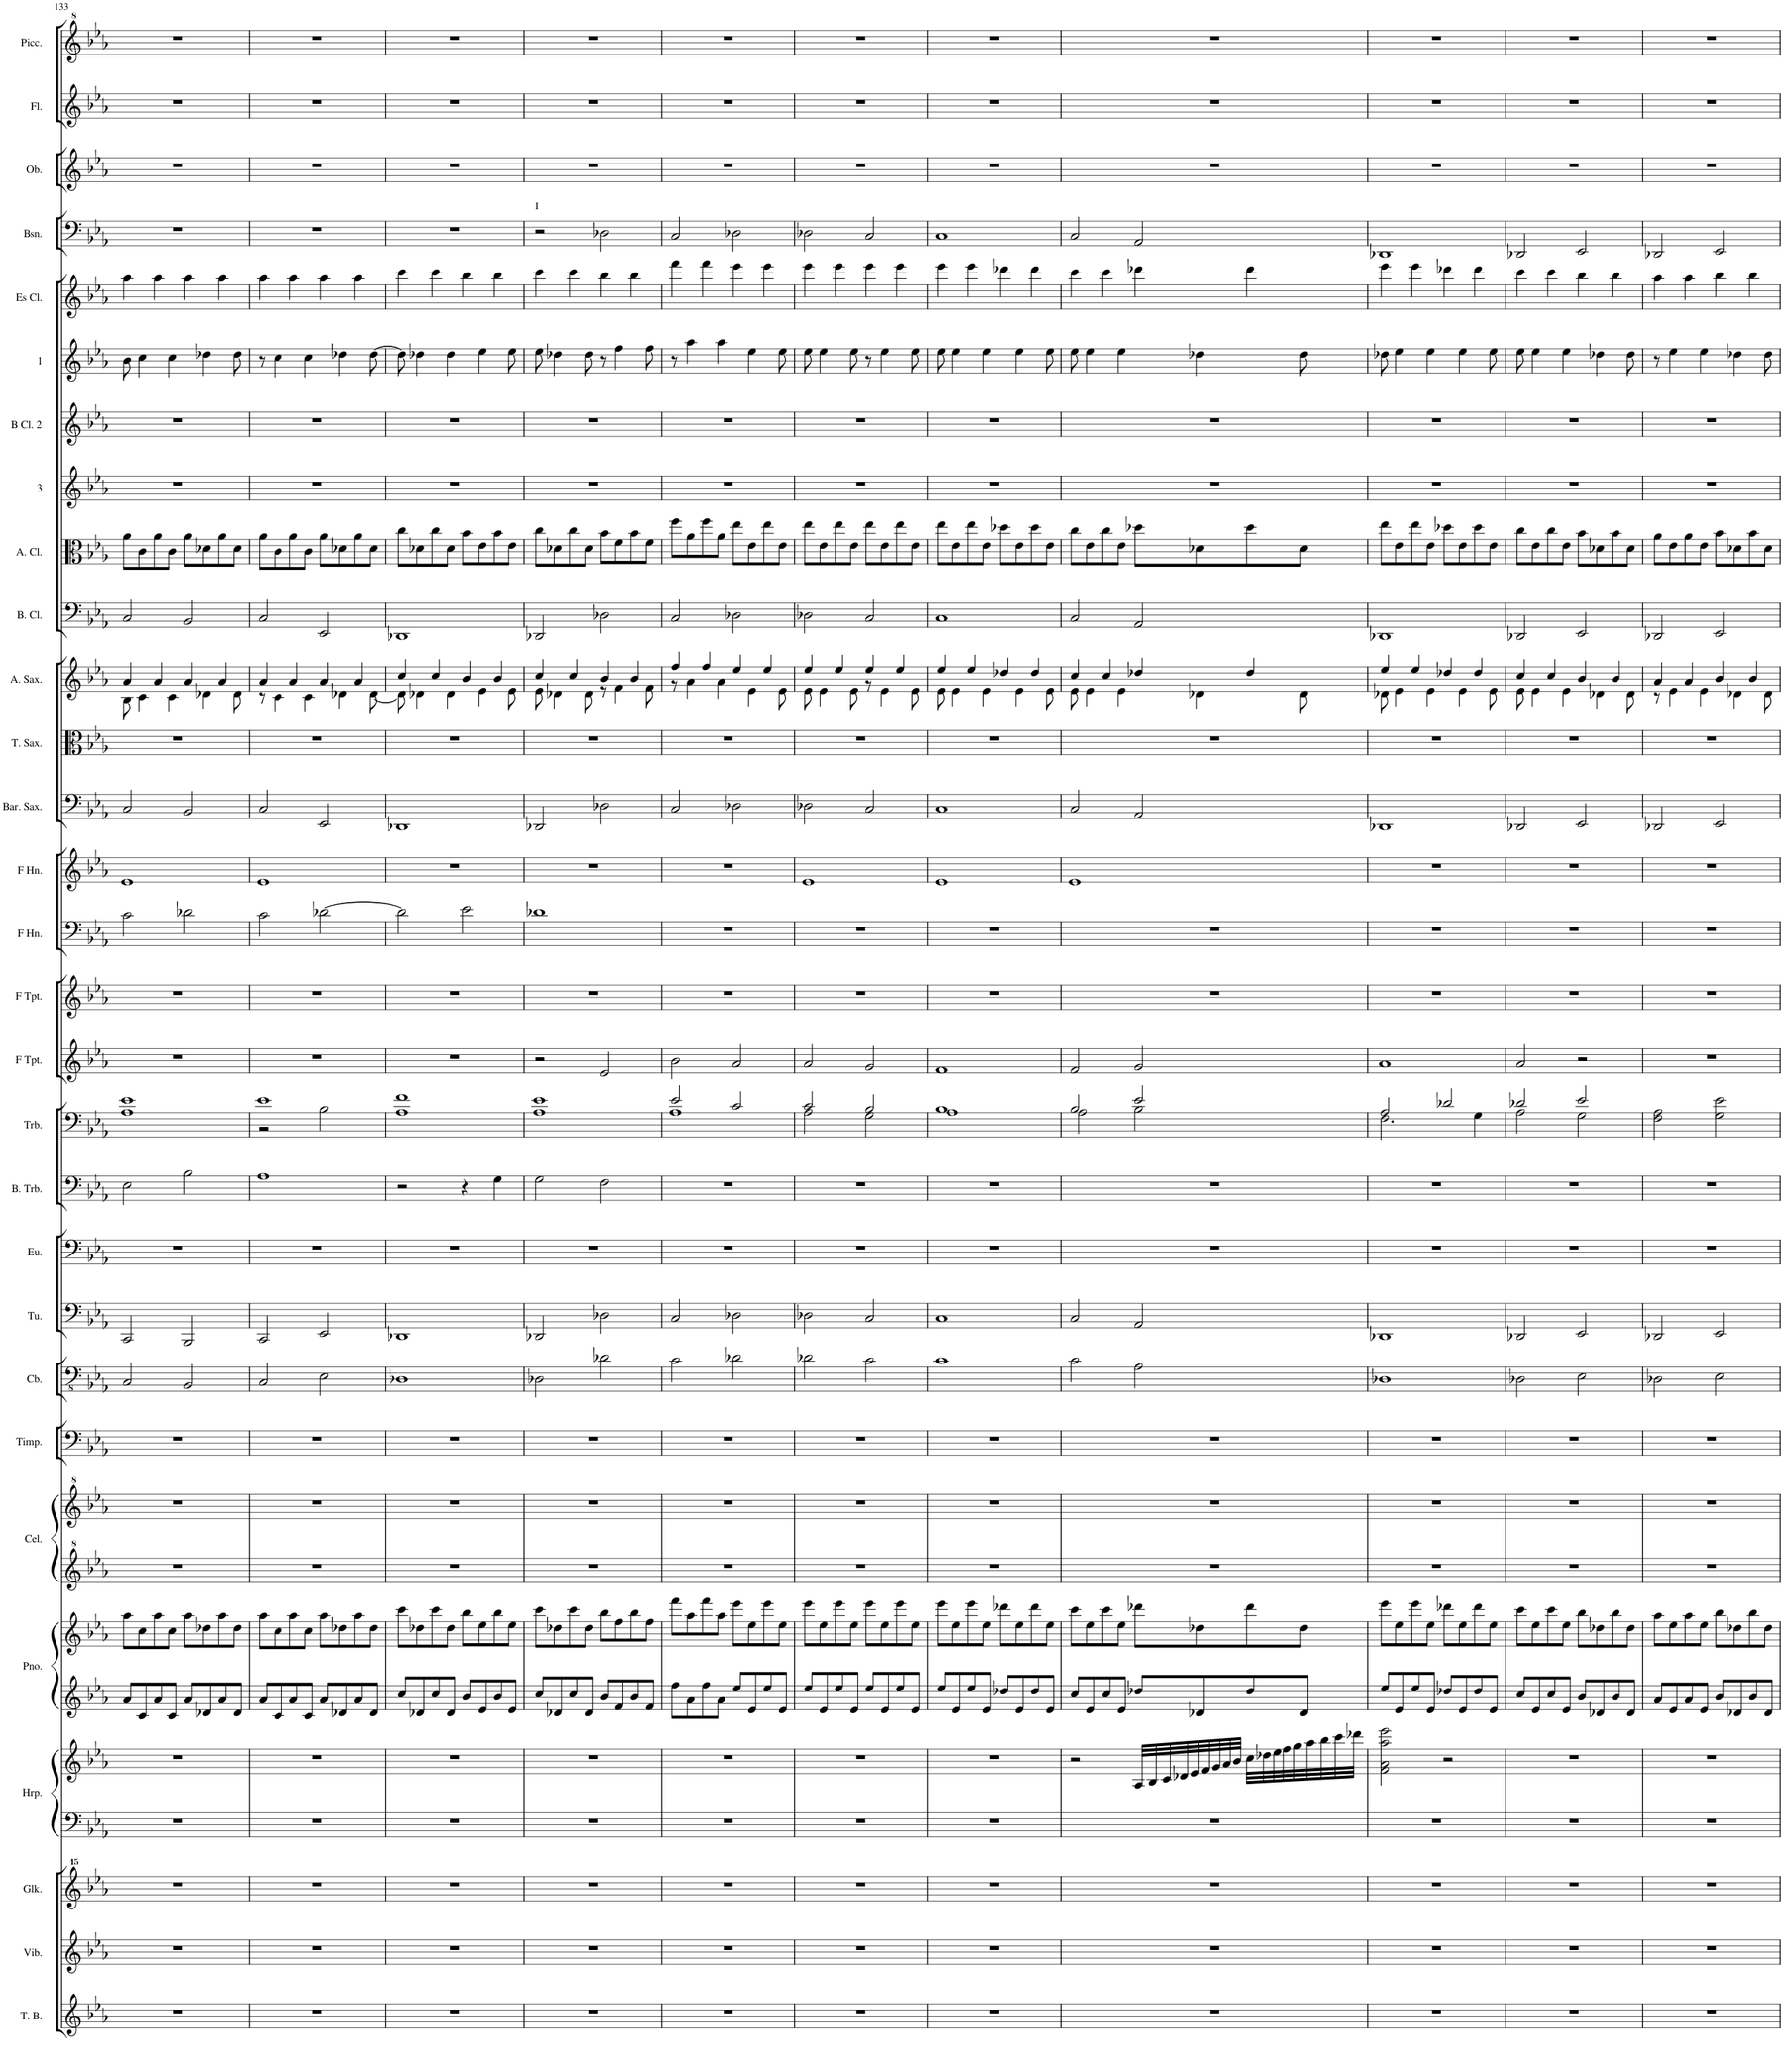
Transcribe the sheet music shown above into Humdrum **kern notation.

**kern	**kern	**kern	**kern	**kern	**kern	**kern	**kern	**kern	**kern	**kern	**kern	**kern	**kern	**kern	**kern	**kern	**kern	**kern	**kern	**kern	**kern	**kern	**kern	**kern	**kern	**kern	**kern	**kern	**kern	**kern	**kern
*part29	*part28	*part27	*part26	*part26	*part25	*part25	*part24	*part24	*part23	*part22	*part21	*part20	*part19	*part18	*part17	*part16	*part15	*part14	*part13	*part12	*part11	*part10	*part9	*part8	*part7	*part6	*part5	*part4	*part3	*part2	*part1
*staff32	*staff31	*staff30	*staff29	*staff28	*staff27	*staff26	*staff25	*staff24	*staff23	*staff22	*staff21	*staff20	*staff19	*staff18	*staff17	*staff16	*staff15	*staff14	*staff13	*staff12	*staff11	*staff10	*staff9	*staff8	*staff7	*staff6	*staff5	*staff4	*staff3	*staff2	*staff1
*I"Tubular Bells (Es-B-Es-F)	*I"Vibraphone	*I"Glockenspiel	*I"Harp	*	*I"Piano	*	*I"Celesta	*	*I"Timpani (F-B-Es)	*I"Double Bass	*I"Tuba	*I"Euphonium	*I"Bass Trombone	*I"Trombone	*I"F Trumpet	*I"F Trumpet	*I"F Horn	*I"F Horn	*I"Baritone Saxophone	*I"Tenor Saxophone	*I"Alto Saxophone	*I"Bass Clarinet	*I"Alto Clarinet	*I"3	*I"B Clarinet 2	*I"1	*I"Es Clarinet	*I"Bassoon	*I"Oboe	*I"Flute	*I"Piccolo
*I'T. B.	*I'Vib.	*I'Glk.	*I'Hrp.	*	*I'Pno.	*	*I'Cel.	*	*I'Timp.	*	*I'Tu.	*I'Eu.	*I'B. Trb.	*I'Trb.	*I'F Tpt.	*I'F Tpt.	*I'F Hn.	*I'F Hn.	*I'Bar. Sax.	*I'T. Sax.	*I'A. Sax.	*I'B. Cl.	*I'A. Cl.	*	*I'B Cl. 2	*	*I'Es Cl.	*I'Bsn.	*I'Ob.	*I'Fl.	*I'Picc.
!!LO:PB:g=z
*clefG2	*clefG2	*clefG^^2	*clefF4	*clefG2	*clefG2	*clefG2	*clefG^2	*clefG^2	*clefF4	*clefFv4	*clefF4	*clefF4	*clefF4	*clefF4	*clefG2	*clefG2	*clefF4	*clefG2	*clefF4	*clefC3	*clefG2	*clefF4	*clefC3	*clefG2	*clefG2	*clefG2	*clefG2	*clefF4	*clefG2	*clefG2	*clefG^2
*	*	*	*	*	*	*	*	*	*	*Trd7c12	*	*	*	*	*Trd1c2	*Trd1c2	*Trd4c7	*Trd4c7	*	*Trd8c14	*Trd5c9	*Trd8c14	*Trd1c2	*Trd1c2	*Trd1c2	*Trd1c2	*Trd-2c-3	*	*	*	*Trd-7c-12
*k[b-e-a-]	*k[b-e-a-]	*k[b-e-a-]	*k[b-e-a-]	*k[b-e-a-]	*k[b-e-a-]	*k[b-e-a-]	*k[b-e-a-]	*k[b-e-a-]	*k[b-e-a-]	*k[b-e-a-]	*k[b-e-a-]	*k[b-e-a-]	*k[b-e-a-]	*k[b-e-a-]	*k[b-e-a-]	*k[b-e-a-]	*k[b-e-a-]	*k[b-e-a-]	*k[b-e-a-]	*k[b-e-a-]	*k[b-e-a-]	*k[b-e-a-]	*k[b-e-a-]	*k[b-e-a-]	*k[b-e-a-]	*k[b-e-a-]	*k[b-e-a-]	*k[b-e-a-]	*k[b-e-a-]	*k[b-e-a-]	*k[b-e-a-]
*M4/4	*M4/4	*M4/4	*M4/4	*M4/4	*M4/4	*M4/4	*M4/4	*M4/4	*M4/4	*M4/4	*M4/4	*M4/4	*M4/4	*M4/4	*M4/4	*M4/4	*M4/4	*M4/4	*M4/4	*M4/4	*M4/4	*M4/4	*M4/4	*M4/4	*M4/4	*M4/4	*M4/4	*M4/4	*M4/4	*M4/4	*M4/4
=133	=133	=133	=133	=133	=133	=133	=133	=133	=133	=133	=133	=133	=133	=133	=133	=133	=133	=133	=133	=133	=133	=133	=133	=133	=133	=133	=133	=133	=133	=133	=133
*	*	*	*	*	*	*	*	*	*	*	*	*	*	*^	*	*	*	*	*	*	*^	*	*	*	*	*	*	*	*	*	*
1r	1r	1r	1r	1r	8a-/L	8aa-\L	1r	1r	1r	2CC/	2CC/	1r	2E-\	1e-	1A-	1r	1r	2c\	1e-	2C/	1r	4a-/	8B-\	2C/	8a-\L	1r	1r	8b-\	4aa-\	1r	1r	1r	1r
.	.	.	.	.	8c/	8cc\	.	.	.	.	.	.	.	.	.	.	.	.	.	.	.	.	4c\	.	8c\	.	.	4cc\	.	.	.	.	.
.	.	.	.	.	8a-/	8aa-\	.	.	.	.	.	.	.	.	.	.	.	.	.	.	.	4a-/	.	.	8a-\	.	.	.	4aa-\	.	.	.	.
.	.	.	.	.	8c/J	8cc\J	.	.	.	.	.	.	.	.	.	.	.	.	.	.	.	.	4c\	.	8c\J	.	.	4cc\	.	.	.	.	.
.	.	.	.	.	8a-/L	8aa-\L	.	.	.	2BBB-/	2BBB-/	.	2B-\	.	.	.	.	2d-X\	.	2BB-/	.	4a-/	.	2BB-/	8a-\L	.	.	.	4aa-\	.	.	.	.
.	.	.	.	.	8d-X/	8dd-X\	.	.	.	.	.	.	.	.	.	.	.	.	.	.	.	.	4d-X\	.	8d-X\	.	.	4dd-X\	.	.	.	.	.
.	.	.	.	.	8a-/	8aa-\	.	.	.	.	.	.	.	.	.	.	.	.	.	.	.	4a-/	.	.	8a-\	.	.	.	4aa-\	.	.	.	.
.	.	.	.	.	8d-/J	8dd-\J	.	.	.	.	.	.	.	.	.	.	.	.	.	.	.	.	8d-\	.	8d-\J	.	.	8dd-\	.	.	.	.	.
=134	=134	=134	=134	=134	=134	=134	=134	=134	=134	=134	=134	=134	=134	=134	=134	=134	=134	=134	=134	=134	=134	=134	=134	=134	=134	=134	=134	=134	=134	=134	=134	=134	=134
1r	1r	1r	1r	1r	8a-/L	8aa-\L	1r	1r	1r	2CC/	2CC/	1r	1A-	1e-	2r	1r	1r	2c\	1e-	2C/	1r	4a-/	8r	2C/	8a-\L	1r	1r	8r	4aa-\	1r	1r	1r	1r
.	.	.	.	.	8c/	8cc\	.	.	.	.	.	.	.	.	.	.	.	.	.	.	.	.	4c\	.	8c\	.	.	4cc\	.	.	.	.	.
.	.	.	.	.	8a-/	8aa-\	.	.	.	.	.	.	.	.	.	.	.	.	.	.	.	4a-/	.	.	8a-\	.	.	.	4aa-\	.	.	.	.
.	.	.	.	.	8c/J	8cc\J	.	.	.	.	.	.	.	.	.	.	.	.	.	.	.	.	4c\	.	8c\J	.	.	4cc\	.	.	.	.	.
.	.	.	.	.	8a-/L	8aa-\L	.	.	.	2EE-\	2EE-/	.	.	.	2B-\	.	.	[2d-X\	.	2EE-/	.	4a-/	.	2EE-/	8a-\L	.	.	.	4aa-\	.	.	.	.
.	.	.	.	.	8d-X/	8dd-X\	.	.	.	.	.	.	.	.	.	.	.	.	.	.	.	.	4d-X\	.	8d-X\	.	.	4dd-X\	.	.	.	.	.
.	.	.	.	.	8a-/	8aa-\	.	.	.	.	.	.	.	.	.	.	.	.	.	.	.	4a-/	.	.	8a-\	.	.	.	4aa-\	.	.	.	.
.	.	.	.	.	8d-/J	8dd-\J	.	.	.	.	.	.	.	.	.	.	.	.	.	.	.	.	[8d-\	.	8d-\J	.	.	[8dd-\	.	.	.	.	.
=135	=135	=135	=135	=135	=135	=135	=135	=135	=135	=135	=135	=135	=135	=135	=135	=135	=135	=135	=135	=135	=135	=135	=135	=135	=135	=135	=135	=135	=135	=135	=135	=135	=135
1r	1r	1r	1r	1r	8cc/L	8ccc\L	1r	1r	1r	1DD-X	1DD-X	1r	2r	1f	1A-	1r	1r	2d-\]	1r	1DD-X	1r	4cc/	8d-\]	1DD-X	8cc\L	1r	1r	8dd-\]	4ccc\	1r	1r	1r	1r
.	.	.	.	.	8d-X/	8dd-X\	.	.	.	.	.	.	.	.	.	.	.	.	.	.	.	.	4d-X\	.	8d-X\	.	.	4dd-X\	.	.	.	.	.
.	.	.	.	.	8cc/	8ccc\	.	.	.	.	.	.	.	.	.	.	.	.	.	.	.	4cc/	.	.	8cc\	.	.	.	4ccc\	.	.	.	.
.	.	.	.	.	8d-/J	8dd-\J	.	.	.	.	.	.	.	.	.	.	.	.	.	.	.	.	4d-\	.	8d-\J	.	.	4dd-\	.	.	.	.	.
.	.	.	.	.	8b-/L	8bb-\L	.	.	.	.	.	.	4r	.	.	.	.	2e-\	.	.	.	4b-/	.	.	8b-\L	.	.	.	4bb-\	.	.	.	.
.	.	.	.	.	8e-/	8ee-\	.	.	.	.	.	.	.	.	.	.	.	.	.	.	.	.	4e-\	.	8e-\	.	.	4ee-\	.	.	.	.	.
.	.	.	.	.	8b-/	8bb-\	.	.	.	.	.	.	4G\	.	.	.	.	.	.	.	.	4b-/	.	.	8b-\	.	.	.	4bb-\	.	.	.	.
.	.	.	.	.	8e-/J	8ee-\J	.	.	.	.	.	.	.	.	.	.	.	.	.	.	.	.	8e-\	.	8e-\J	.	.	8ee-\	.	.	.	.	.
=136	=136	=136	=136	=136	=136	=136	=136	=136	=136	=136	=136	=136	=136	=136	=136	=136	=136	=136	=136	=136	=136	=136	=136	=136	=136	=136	=136	=136	=136	=136	=136	=136	=136
!	!	!	!	!	!	!	!	!	!	!	!	!	!	!	!	!	!	!	!	!	!	!	!	!	!	!	!	!	!	!LO:TX:a:t=I	!	!	!
1r	1r	1r	1r	1r	8cc/L	8ccc\L	1r	1r	1r	2DD-X\	2DD-X/	1r	2G\	1e-	1A-	2r	1r	1d-X	1r	2DD-X/	1r	4cc/	8e-\	2DD-X/	8cc\L	1r	1r	8ee-\	4ccc\	2r	1r	1r	1r
.	.	.	.	.	8d-X/	8dd-X\	.	.	.	.	.	.	.	.	.	.	.	.	.	.	.	.	4d-X\	.	8d-X\	.	.	4dd-X\	.	.	.	.	.
.	.	.	.	.	8cc/	8ccc\	.	.	.	.	.	.	.	.	.	.	.	.	.	.	.	4cc/	.	.	8cc\	.	.	.	4ccc\	.	.	.	.
.	.	.	.	.	8d-/J	8dd-\J	.	.	.	.	.	.	.	.	.	.	.	.	.	.	.	.	8d-\	.	8d-\J	.	.	8dd-\	.	.	.	.	.
.	.	.	.	.	8b-/L	8bb-\L	.	.	.	2D-X\	2D-X\	.	2F\	.	.	2e-/	.	.	.	2D-X\	.	4b-/	8r	2D-X\	8b-\L	.	.	8r	4bb-\	2D-X\	.	.	.
.	.	.	.	.	8f/	8ff\	.	.	.	.	.	.	.	.	.	.	.	.	.	.	.	.	4f\	.	8f\	.	.	4ff\	.	.	.	.	.
.	.	.	.	.	8b-/	8bb-\	.	.	.	.	.	.	.	.	.	.	.	.	.	.	.	4b-/	.	.	8b-\	.	.	.	4bb-\	.	.	.	.
.	.	.	.	.	8f/J	8ff\J	.	.	.	.	.	.	.	.	.	.	.	.	.	.	.	.	8f\	.	8f\J	.	.	8ff\	.	.	.	.	.
=137	=137	=137	=137	=137	=137	=137	=137	=137	=137	=137	=137	=137	=137	=137	=137	=137	=137	=137	=137	=137	=137	=137	=137	=137	=137	=137	=137	=137	=137	=137	=137	=137	=137
1r	1r	1r	1r	1r	8ff\L	8fff\L	1r	1r	1r	2C\	2C/	1r	1r	2e-/	1A-	2b-\	1r	1r	1r	2C/	1r	4ff/	8r	2C/	8ff\L	1r	1r	8r	4fff\	2C/	1r	1r	1r
.	.	.	.	.	8a-\	8aa-\	.	.	.	.	.	.	.	.	.	.	.	.	.	.	.	.	4a-\	.	8a-\	.	.	4aa-\	.	.	.	.	.
.	.	.	.	.	8ff\	8fff\	.	.	.	.	.	.	.	.	.	.	.	.	.	.	.	4ff/	.	.	8ff\	.	.	.	4fff\	.	.	.	.
.	.	.	.	.	8a-\J	8aa-\J	.	.	.	.	.	.	.	.	.	.	.	.	.	.	.	.	4a-\	.	8a-\J	.	.	4aa-\	.	.	.	.	.
.	.	.	.	.	8ee-/L	8eee-\L	.	.	.	2D-X\	2D-X\	.	.	2c/	.	2a-/	.	.	.	2D-X\	.	4ee-/	.	2D-X\	8ee-\L	.	.	.	4eee-\	2D-X\	.	.	.
.	.	.	.	.	8e-/	8ee-\	.	.	.	.	.	.	.	.	.	.	.	.	.	.	.	.	4e-\	.	8e-\	.	.	4ee-\	.	.	.	.	.
.	.	.	.	.	8ee-/	8eee-\	.	.	.	.	.	.	.	.	.	.	.	.	.	.	.	4ee-/	.	.	8ee-\	.	.	.	4eee-\	.	.	.	.
.	.	.	.	.	8e-/J	8ee-\J	.	.	.	.	.	.	.	.	.	.	.	.	.	.	.	.	8e-\	.	8e-\J	.	.	8ee-\	.	.	.	.	.
=138	=138	=138	=138	=138	=138	=138	=138	=138	=138	=138	=138	=138	=138	=138	=138	=138	=138	=138	=138	=138	=138	=138	=138	=138	=138	=138	=138	=138	=138	=138	=138	=138	=138
1r	1r	1r	1r	1r	8ee-/L	8eee-\L	1r	1r	1r	2D-X\	2D-X\	1r	1r	2c/	2A-\	2a-/	1r	1r	1e-	2D-X\	1r	4ee-/	8e-\	2D-X\	8ee-\L	1r	1r	8ee-\	4eee-\	2D-X\	1r	1r	1r
.	.	.	.	.	8e-/	8ee-\	.	.	.	.	.	.	.	.	.	.	.	.	.	.	.	.	4e-\	.	8e-\	.	.	4ee-\	.	.	.	.	.
.	.	.	.	.	8ee-/	8eee-\	.	.	.	.	.	.	.	.	.	.	.	.	.	.	.	4ee-/	.	.	8ee-\	.	.	.	4eee-\	.	.	.	.
.	.	.	.	.	8e-/J	8ee-\J	.	.	.	.	.	.	.	.	.	.	.	.	.	.	.	.	8e-\	.	8e-\J	.	.	8ee-\	.	.	.	.	.
.	.	.	.	.	8ee-/L	8eee-\L	.	.	.	2C\	2C/	.	.	2B-/	2G\	2g/	.	.	.	2C/	.	4ee-/	8r	2C/	8ee-\L	.	.	8r	4eee-\	2C/	.	.	.
.	.	.	.	.	8e-/	8ee-\	.	.	.	.	.	.	.	.	.	.	.	.	.	.	.	.	4e-\	.	8e-\	.	.	4ee-\	.	.	.	.	.
.	.	.	.	.	8ee-/	8eee-\	.	.	.	.	.	.	.	.	.	.	.	.	.	.	.	4ee-/	.	.	8ee-\	.	.	.	4eee-\	.	.	.	.
.	.	.	.	.	8e-/J	8ee-\J	.	.	.	.	.	.	.	.	.	.	.	.	.	.	.	.	8e-\	.	8e-\J	.	.	8ee-\	.	.	.	.	.
=139	=139	=139	=139	=139	=139	=139	=139	=139	=139	=139	=139	=139	=139	=139	=139	=139	=139	=139	=139	=139	=139	=139	=139	=139	=139	=139	=139	=139	=139	=139	=139	=139	=139
1r	1r	1r	1r	1r	8ee-/L	8eee-\L	1r	1r	1r	1C	1C	1r	1r	1B-	1A-	1f	1r	1r	1e-	1C	1r	4ee-/	8e-\	1C	8ee-\L	1r	1r	8ee-\	4eee-\	1C	1r	1r	1r
.	.	.	.	.	8e-/	8ee-\	.	.	.	.	.	.	.	.	.	.	.	.	.	.	.	.	4e-\	.	8e-\	.	.	4ee-\	.	.	.	.	.
.	.	.	.	.	8ee-/	8eee-\	.	.	.	.	.	.	.	.	.	.	.	.	.	.	.	4ee-/	.	.	8ee-\	.	.	.	4eee-\	.	.	.	.
.	.	.	.	.	8e-/J	8ee-\J	.	.	.	.	.	.	.	.	.	.	.	.	.	.	.	.	4e-\	.	8e-\J	.	.	4ee-\	.	.	.	.	.
.	.	.	.	.	8dd-X/L	8ddd-X\L	.	.	.	.	.	.	.	.	.	.	.	.	.	.	.	4dd-X/	.	.	8dd-X\L	.	.	.	4ddd-X\	.	.	.	.
.	.	.	.	.	8e-/	8ee-\	.	.	.	.	.	.	.	.	.	.	.	.	.	.	.	.	4e-\	.	8e-\	.	.	4ee-\	.	.	.	.	.
.	.	.	.	.	8dd-/	8ddd-\	.	.	.	.	.	.	.	.	.	.	.	.	.	.	.	4dd-/	.	.	8dd-\	.	.	.	4ddd-\	.	.	.	.
.	.	.	.	.	8e-/J	8ee-\J	.	.	.	.	.	.	.	.	.	.	.	.	.	.	.	.	8e-\	.	8e-\J	.	.	8ee-\	.	.	.	.	.
=140	=140	=140	=140	=140	=140	=140	=140	=140	=140	=140	=140	=140	=140	=140	=140	=140	=140	=140	=140	=140	=140	=140	=140	=140	=140	=140	=140	=140	=140	=140	=140	=140	=140
1r	1r	1r	1r	2r	8cc/L	8ccc\L	1r	1r	1r	2C\	2C/	1r	1r	2B-/	2A-\	2f/	1r	1r	1e-	2C/	1r	4cc/	8e-\	2C/	8cc\L	1r	1r	8ee-\	4ccc\	2C/	1r	1r	1r
.	.	.	.	.	8e-/	8ee-\	.	.	.	.	.	.	.	.	.	.	.	.	.	.	.	.	4e-\	.	8e-\	.	.	4ee-\	.	.	.	.	.
.	.	.	.	.	8cc/	8ccc\	.	.	.	.	.	.	.	.	.	.	.	.	.	.	.	4cc/	.	.	8cc\	.	.	.	4ccc\	.	.	.	.
.	.	.	.	.	8e-/J	8ee-\J	.	.	.	.	.	.	.	.	.	.	.	.	.	.	.	.	4e-\	.	8e-\J	.	.	4ee-\	.	.	.	.	.
*	*	*	*	*Xtuplet	*	*	*	*	*	*	*	*	*	*	*	*	*	*	*	*	*	*	*	*	*	*	*	*	*	*	*	*	*
.	.	.	.	36A-/LLL	8dd-X/L	8ddd-X\L	.	.	.	2AA-\	2AA-/	.	.	2e-/	2B-\	2g/	.	.	.	2AA-/	.	4dd-X/	.	2AA-/	8dd-X\L	.	.	.	4ddd-X\	2AA-/	.	.	.
.	.	.	.	36B-/	.	.	.	.	.	.	.	.	.	.	.	.	.	.	.	.	.	.	.	.	.	.	.	.	.	.	.	.	.
.	.	.	.	36c/	.	.	.	.	.	.	.	.	.	.	.	.	.	.	.	.	.	.	.	.	.	.	.	.	.	.	.	.	.
.	.	.	.	36d-X/	.	.	.	.	.	.	.	.	.	.	.	.	.	.	.	.	.	.	.	.	.	.	.	.	.	.	.	.	.
.	.	.	.	36e-/	.	.	.	.	.	.	.	.	.	.	.	.	.	.	.	.	.	.	.	.	.	.	.	.	.	.	.	.	.
.	.	.	.	.	8d-X/	8dd-X\	.	.	.	.	.	.	.	.	.	.	.	.	.	.	.	.	4d-X\	.	8d-X\	.	.	4dd-X\	.	.	.	.	.
.	.	.	.	36f/	.	.	.	.	.	.	.	.	.	.	.	.	.	.	.	.	.	.	.	.	.	.	.	.	.	.	.	.	.
.	.	.	.	36g/	.	.	.	.	.	.	.	.	.	.	.	.	.	.	.	.	.	.	.	.	.	.	.	.	.	.	.	.	.
.	.	.	.	36a-/	.	.	.	.	.	.	.	.	.	.	.	.	.	.	.	.	.	.	.	.	.	.	.	.	.	.	.	.	.
.	.	.	.	36b-/JJJ	.	.	.	.	.	.	.	.	.	.	.	.	.	.	.	.	.	.	.	.	.	.	.	.	.	.	.	.	.
.	.	.	.	36cc\LLL	8dd-/	8ddd-\	.	.	.	.	.	.	.	.	.	.	.	.	.	.	.	4dd-/	.	.	8dd-\	.	.	.	4ddd-\	.	.	.	.
.	.	.	.	36dd-X\	.	.	.	.	.	.	.	.	.	.	.	.	.	.	.	.	.	.	.	.	.	.	.	.	.	.	.	.	.
.	.	.	.	36ee-\	.	.	.	.	.	.	.	.	.	.	.	.	.	.	.	.	.	.	.	.	.	.	.	.	.	.	.	.	.
.	.	.	.	36ff\	.	.	.	.	.	.	.	.	.	.	.	.	.	.	.	.	.	.	.	.	.	.	.	.	.	.	.	.	.
.	.	.	.	36gg\	.	.	.	.	.	.	.	.	.	.	.	.	.	.	.	.	.	.	.	.	.	.	.	.	.	.	.	.	.
.	.	.	.	.	8d-/J	8dd-\J	.	.	.	.	.	.	.	.	.	.	.	.	.	.	.	.	8d-\	.	8d-\J	.	.	8dd-\	.	.	.	.	.
.	.	.	.	36aa-\	.	.	.	.	.	.	.	.	.	.	.	.	.	.	.	.	.	.	.	.	.	.	.	.	.	.	.	.	.
.	.	.	.	36bb-\	.	.	.	.	.	.	.	.	.	.	.	.	.	.	.	.	.	.	.	.	.	.	.	.	.	.	.	.	.
.	.	.	.	36ccc\	.	.	.	.	.	.	.	.	.	.	.	.	.	.	.	.	.	.	.	.	.	.	.	.	.	.	.	.	.
.	.	.	.	36ddd-X\JJJ	.	.	.	.	.	.	.	.	.	.	.	.	.	.	.	.	.	.	.	.	.	.	.	.	.	.	.	.	.
=141	=141	=141	=141	=141	=141	=141	=141	=141	=141	=141	=141	=141	=141	=141	=141	=141	=141	=141	=141	=141	=141	=141	=141	=141	=141	=141	=141	=141	=141	=141	=141	=141	=141
1r	1r	1r	1r	2f\ 2a-\ 2aa-\ 2eee-\	8ee-/L	8eee-\L	1r	1r	1r	1DD-X	1DD-X	1r	1r	2A-/	2.F\	1a-	1r	1r	1r	1DD-X	1r	4ee-/	8d-X\	1DD-X	8ee-\L	1r	1r	8dd-X\	4eee-\	1DD-X	1r	1r	1r
.	.	.	.	.	8e-/	8ee-\	.	.	.	.	.	.	.	.	.	.	.	.	.	.	.	.	4e-\	.	8e-\	.	.	4ee-\	.	.	.	.	.
.	.	.	.	.	8ee-/	8eee-\	.	.	.	.	.	.	.	.	.	.	.	.	.	.	.	4ee-/	.	.	8ee-\	.	.	.	4eee-\	.	.	.	.
.	.	.	.	.	8e-/J	8ee-\J	.	.	.	.	.	.	.	.	.	.	.	.	.	.	.	.	4e-\	.	8e-\J	.	.	4ee-\	.	.	.	.	.
.	.	.	.	2r	8dd-X/L	8ddd-X\L	.	.	.	.	.	.	.	2d-X/	.	.	.	.	.	.	.	4dd-X/	.	.	8dd-X\L	.	.	.	4ddd-X\	.	.	.	.
.	.	.	.	.	8e-/	8ee-\	.	.	.	.	.	.	.	.	.	.	.	.	.	.	.	.	4e-\	.	8e-\	.	.	4ee-\	.	.	.	.	.
.	.	.	.	.	8dd-/	8ddd-\	.	.	.	.	.	.	.	.	4G\	.	.	.	.	.	.	4dd-/	.	.	8dd-\	.	.	.	4ddd-\	.	.	.	.
.	.	.	.	.	8e-/J	8ee-\J	.	.	.	.	.	.	.	.	.	.	.	.	.	.	.	.	8e-\	.	8e-\J	.	.	8ee-\	.	.	.	.	.
=142	=142	=142	=142	=142	=142	=142	=142	=142	=142	=142	=142	=142	=142	=142	=142	=142	=142	=142	=142	=142	=142	=142	=142	=142	=142	=142	=142	=142	=142	=142	=142	=142	=142
1r	1r	1r	1r	1r	8cc/L	8ccc\L	1r	1r	1r	2DD-X\	2DD-X/	1r	1r	2d-X/	2A-\	2a-/	1r	1r	1r	2DD-X/	1r	4cc/	8e-\	2DD-X/	8cc\L	1r	1r	8ee-\	4ccc\	2DD-X/	1r	1r	1r
.	.	.	.	.	8e-/	8ee-\	.	.	.	.	.	.	.	.	.	.	.	.	.	.	.	.	4e-\	.	8e-\	.	.	4ee-\	.	.	.	.	.
.	.	.	.	.	8cc/	8ccc\	.	.	.	.	.	.	.	.	.	.	.	.	.	.	.	4cc/	.	.	8cc\	.	.	.	4ccc\	.	.	.	.
.	.	.	.	.	8e-/J	8ee-\J	.	.	.	.	.	.	.	.	.	.	.	.	.	.	.	.	4e-\	.	8e-\J	.	.	4ee-\	.	.	.	.	.
.	.	.	.	.	8b-/L	8bb-\L	.	.	.	2EE-\	2EE-/	.	.	2e-/	2G\	2r	.	.	.	2EE-/	.	4b-/	.	2EE-/	8b-\L	.	.	.	4bb-\	2EE-/	.	.	.
.	.	.	.	.	8d-X/	8dd-X\	.	.	.	.	.	.	.	.	.	.	.	.	.	.	.	.	4d-X\	.	8d-X\	.	.	4dd-X\	.	.	.	.	.
.	.	.	.	.	8b-/	8bb-\	.	.	.	.	.	.	.	.	.	.	.	.	.	.	.	4b-/	.	.	8b-\	.	.	.	4bb-\	.	.	.	.
.	.	.	.	.	8d-/J	8dd-\J	.	.	.	.	.	.	.	.	.	.	.	.	.	.	.	.	8d-\	.	8d-\J	.	.	8dd-\	.	.	.	.	.
*	*	*	*	*	*	*	*	*	*	*	*	*	*	*v	*v	*	*	*	*	*	*	*	*	*	*	*	*	*	*	*	*	*	*
=143	=143	=143	=143	=143	=143	=143	=143	=143	=143	=143	=143	=143	=143	=143	=143	=143	=143	=143	=143	=143	=143	=143	=143	=143	=143	=143	=143	=143	=143	=143	=143	=143
1r	1r	1r	1r	1r	8a-/L	8aa-\L	1r	1r	1r	2DD-X\	2DD-X/	1r	1r	2F\ 2A-\	1r	1r	1r	1r	2DD-X/	1r	4a-/	8r	2DD-X/	8a-\L	1r	1r	8r	4aa-\	2DD-X/	1r	1r	1r
.	.	.	.	.	8e-/	8ee-\	.	.	.	.	.	.	.	.	.	.	.	.	.	.	.	4e-\	.	8e-\	.	.	4ee-\	.	.	.	.	.
.	.	.	.	.	8a-/	8aa-\	.	.	.	.	.	.	.	.	.	.	.	.	.	.	4a-/	.	.	8a-\	.	.	.	4aa-\	.	.	.	.
.	.	.	.	.	8e-/J	8ee-\J	.	.	.	.	.	.	.	.	.	.	.	.	.	.	.	4e-\	.	8e-\J	.	.	4ee-\	.	.	.	.	.
.	.	.	.	.	8b-/L	8bb-\L	.	.	.	2EE-\	2EE-/	.	.	2G\ 2e-\	.	.	.	.	2EE-/	.	4b-/	.	2EE-/	8b-\L	.	.	.	4bb-\	2EE-/	.	.	.
.	.	.	.	.	8d-X/	8dd-X\	.	.	.	.	.	.	.	.	.	.	.	.	.	.	.	4d-X\	.	8d-X\	.	.	4dd-X\	.	.	.	.	.
.	.	.	.	.	8b-/	8bb-\	.	.	.	.	.	.	.	.	.	.	.	.	.	.	4b-/	.	.	8b-\	.	.	.	4bb-\	.	.	.	.
.	.	.	.	.	8d-/J	8dd-\J	.	.	.	.	.	.	.	.	.	.	.	.	.	.	.	8d-\	.	8d-\J	.	.	8dd-\	.	.	.	.	.
*	*	*	*	*	*	*	*	*	*	*	*	*	*	*	*	*	*	*	*	*	*v	*v	*	*	*	*	*	*	*	*	*	*
=	=	=	=	=	=	=	=	=	=	=	=	=	=	=	=	=	=	=	=	=	=	=	=	=	=	=	=	=	=	=	=
*-	*-	*-	*-	*-	*-	*-	*-	*-	*-	*-	*-	*-	*-	*-	*-	*-	*-	*-	*-	*-	*-	*-	*-	*-	*-	*-	*-	*-	*-	*-	*-
